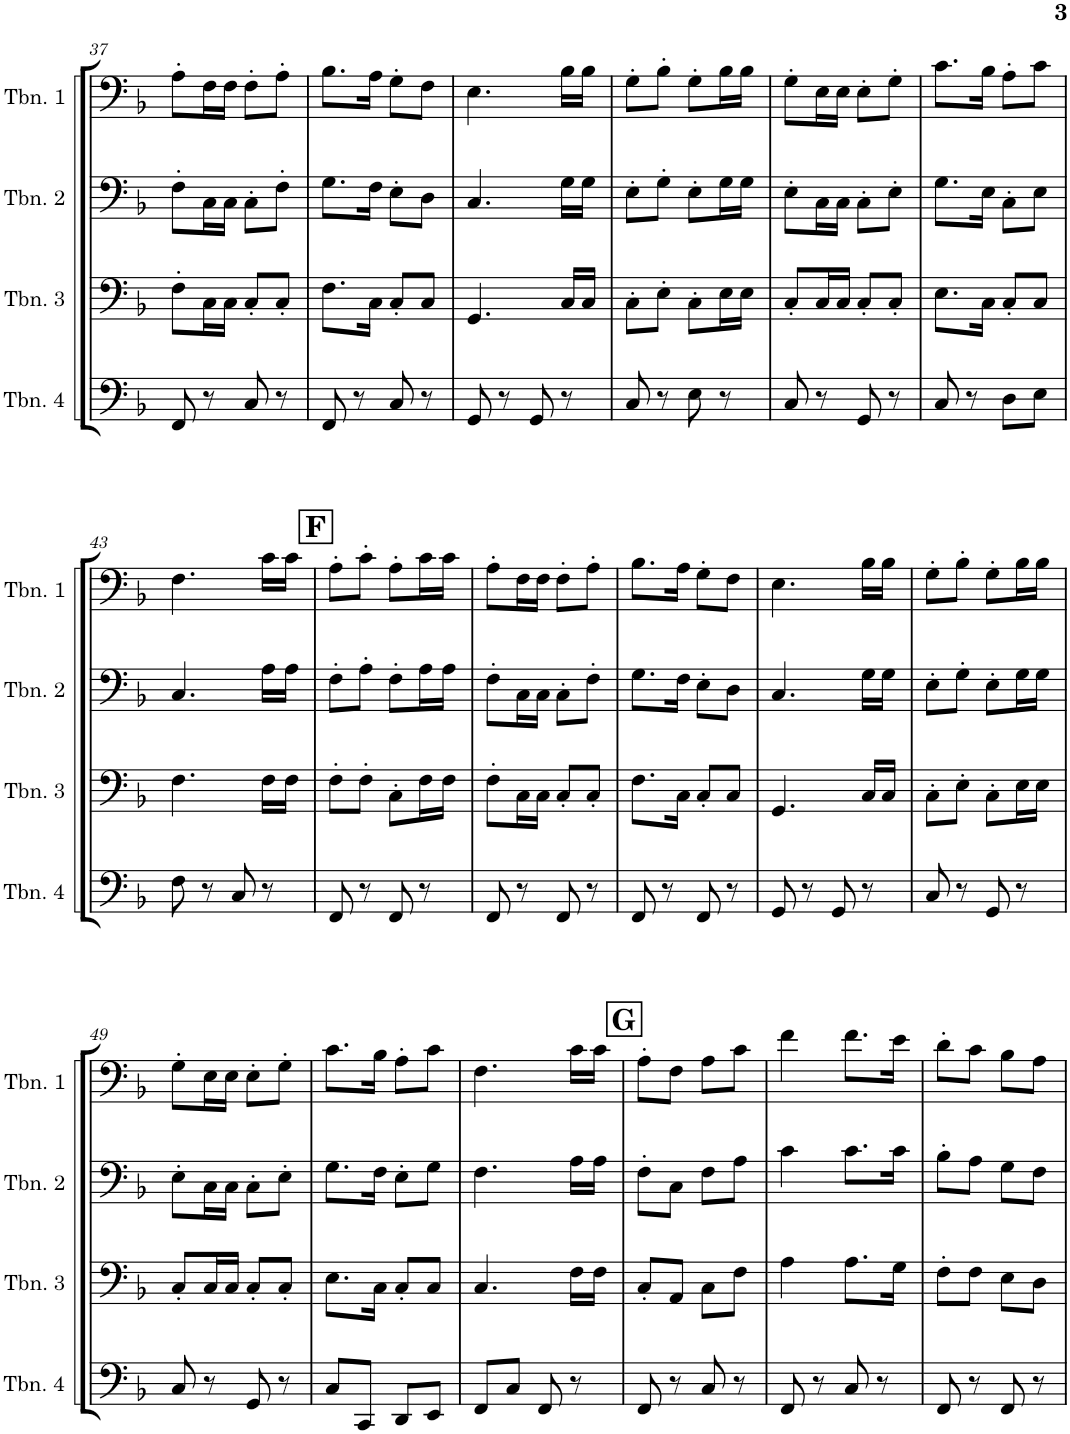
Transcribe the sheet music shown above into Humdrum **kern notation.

**kern	**kern	**kern	**kern
*part4	*part3	*part2	*part1
*staff4	*staff3	*staff2	*staff1
*I"Trombone 4	*I"Trombone 3	*I"Trombone 2	*I"Trombone 1
*I'Tbn. 4	*I'Tbn. 3	*I'Tbn. 2	*I'Tbn. 1
!!LO:PB:g=z
*clefF4	*clefF4	*clefF4	*clefF4
*k[b-]	*k[b-]	*k[b-]	*k[b-]
*M2/4	*M2/4	*M2/4	*M2/4
=37	=37	=37	=37
8FF/	8F'\L	8F'\L	8A'\L
8r	16C\L	16C\L	16F\L
.	16C\JJ	16C\JJ	16F\JJ
8C/	8C'/L	8C'\L	8F'\L
8r	8C'/J	8F'\J	8A'\J
=38	=38	=38	=38
8FF/	8.F\L	8.G\L	8.B-\L
8r	.	.	.
.	16C\Jk	16F\Jk	16A\Jk
8C/	8C'/L	8E'\L	8G'\L
8r	8C/J	8D\J	8F\J
=39	=39	=39	=39
8GG/	4.GG/	4.C/	4.E\
8r	.	.	.
8GG/	.	.	.
8r	16C/LL	16G\LL	16B-\LL
.	16C/JJ	16G\JJ	16B-\JJ
=40	=40	=40	=40
8C/	8C'\L	8E'\L	8G'\L
8r	8E'\J	8G'\J	8B-'\J
8E\	8C'\L	8E'\L	8G'\L
8r	16E\L	16G\L	16B-\L
.	16E\JJ	16G\JJ	16B-\JJ
=41	=41	=41	=41
8C/	8C'/L	8E'\L	8G'\L
8r	16C/L	16C\L	16E\L
.	16C/JJ	16C\JJ	16E\JJ
8GG/	8C'/L	8C'\L	8E'\L
8r	8C'/J	8E'\J	8G'\J
=42	=42	=42	=42
8C/	8.E\L	8.G\L	8.c\L
8r	.	.	.
.	16C\Jk	16E\Jk	16B-\Jk
8D\L	8C'/L	8C'\L	8A'\L
8E\J	8C/J	8E\J	8c\J
!!LO:LB:g=z
=43	=43	=43	=43
8F\	4.F\	4.C/	4.F\
8r	.	.	.
8C/	.	.	.
8r	16F\LL	16A\LL	16c\LL
.	16F\JJ	16A\JJ	16c\JJ
!!LO:REH:place=s1:a:B:cj:fs=14:t=F
=44	=44	=44	=44
8FF/	8F'\L	8F'\L	8A'\L
8r	8F'\J	8A'\J	8c'\J
8FF/	8C'\L	8F'\L	8A'\L
8r	16F\L	16A\L	16c\L
.	16F\JJ	16A\JJ	16c\JJ
=45	=45	=45	=45
8FF/	8F'\L	8F'\L	8A'\L
8r	16C\L	16C\L	16F\L
.	16C\JJ	16C\JJ	16F\JJ
8FF/	8C'/L	8C'\L	8F'\L
8r	8C'/J	8F'\J	8A'\J
=46	=46	=46	=46
8FF/	8.F\L	8.G\L	8.B-\L
8r	.	.	.
.	16C\Jk	16F\Jk	16A\Jk
8FF/	8C'/L	8E'\L	8G'\L
8r	8C/J	8D\J	8F\J
=47	=47	=47	=47
8GG/	4.GG/	4.C/	4.E\
8r	.	.	.
8GG/	.	.	.
8r	16C/LL	16G\LL	16B-\LL
.	16C/JJ	16G\JJ	16B-\JJ
=48	=48	=48	=48
8C/	8C'\L	8E'\L	8G'\L
8r	8E'\J	8G'\J	8B-'\J
8GG/	8C'\L	8E'\L	8G'\L
8r	16E\L	16G\L	16B-\L
.	16E\JJ	16G\JJ	16B-\JJ
!!LO:LB:g=z
=49	=49	=49	=49
8C/	8C'/L	8E'\L	8G'\L
8r	16C/L	16C\L	16E\L
.	16C/JJ	16C\JJ	16E\JJ
8GG/	8C'/L	8C'\L	8E'\L
8r	8C'/J	8E'\J	8G'\J
=50	=50	=50	=50
8C/L	8.E\L	8.G\L	8.c\L
8CC/J	.	.	.
.	16C\Jk	16F\Jk	16B-\Jk
8DD/L	8C'/L	8E'\L	8A'\L
8EE/J	8C/J	8G\J	8c\J
=51	=51	=51	=51
8FF/L	4.C/	4.F\	4.F\
8C/J	.	.	.
8FF/	.	.	.
8r	16F\LL	16A\LL	16c\LL
.	16F\JJ	16A\JJ	16c\JJ
!!LO:REH:place=s1:a:B:cj:fs=14:t=G
=52	=52	=52	=52
8FF/	8C'/L	8F'\L	8A'\L
8r	8AA/J	8C\J	8F\J
8C/	8C\L	8F\L	8A\L
8r	8F\J	8A\J	8c\J
=53	=53	=53	=53
8FF/	4A\	4c\	4f\
8r	.	.	.
8C/	8.A\L	8.c\L	8.f\L
8r	.	.	.
.	16G\Jk	16c\Jk	16e\Jk
=54	=54	=54	=54
8FF/	8F'\L	8B-'\L	8d'\L
8r	8F\J	8A\J	8c\J
8FF/	8E\L	8G\L	8B-\L
8r	8D\J	8F\J	8A\J
=	=	=	=
*-	*-	*-	*-
